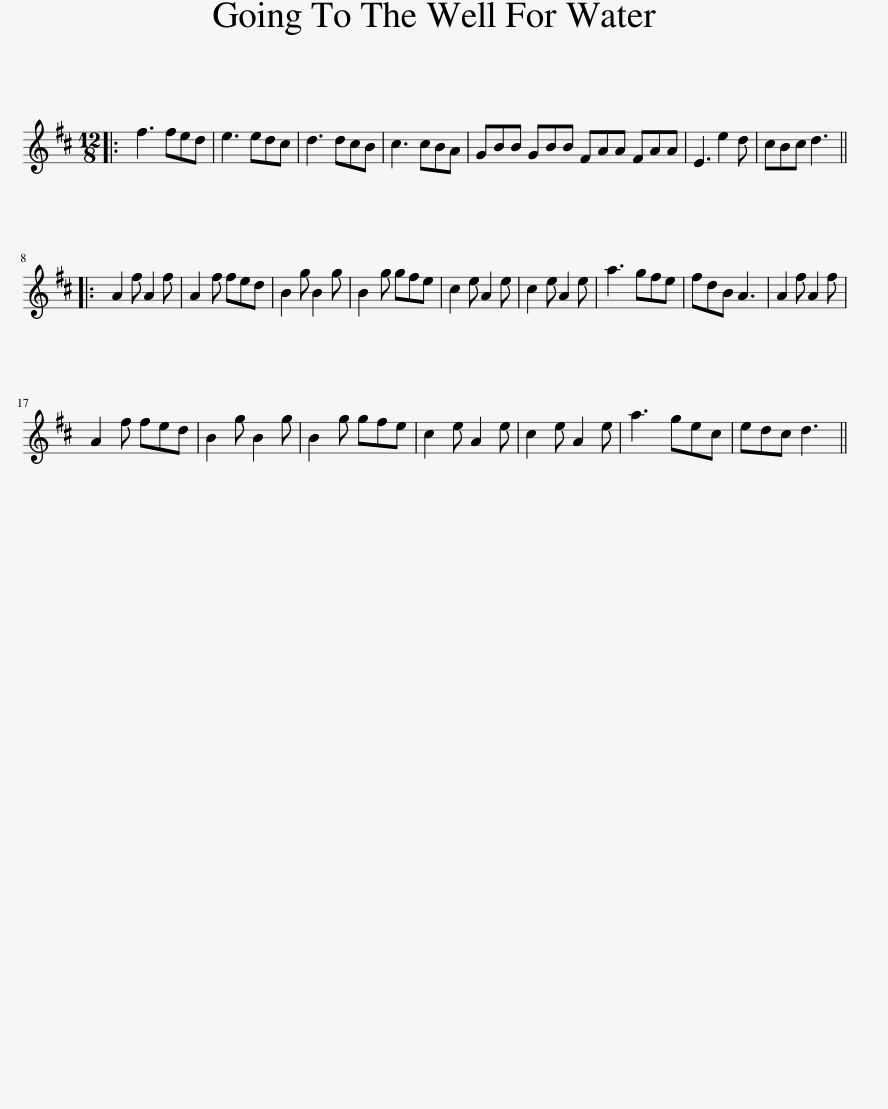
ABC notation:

X:1
L:1/8
M:12/8
I:linebreak $
K:D
V:1 treble
V:1
|: f3 fed | e3 edc | d3 dcB | c3 cBA | GBB GBB FAA FAA | %5
 E3 e2 d | cBc d3 |:$ A2 f A2 f | A2 f fed | B2 g B2 g | %10
 B2 g gfe | c2 e A2 e | c2 e A2 e | a3 gfe | fdB A3 | %15
 A2 f A2 f |$ A2 f fed | B2 g B2 g | B2 g gfe | c2 e A2 e | %20
 c2 e A2 e | a3 gec | edc d3 || %23
